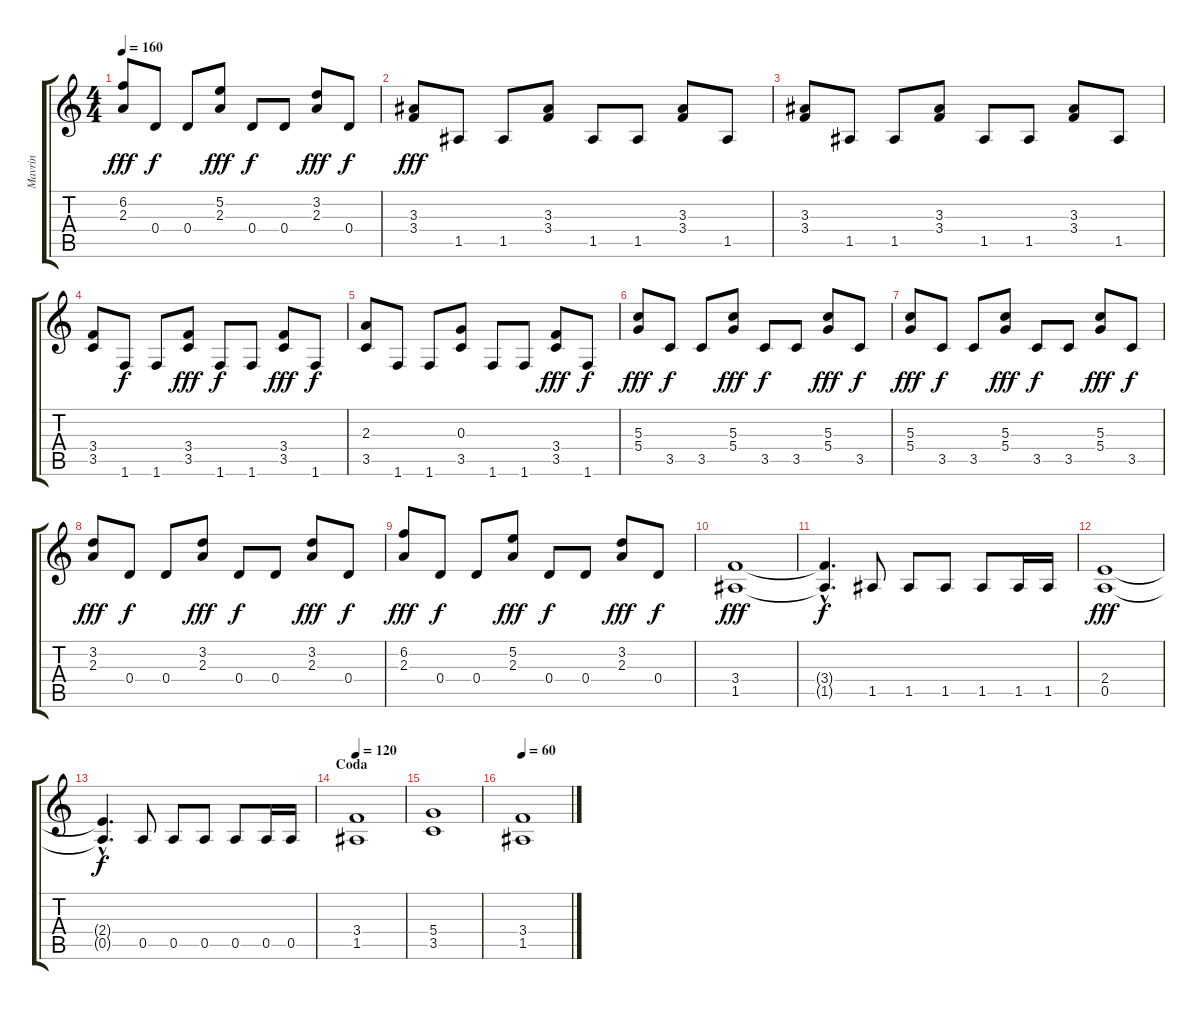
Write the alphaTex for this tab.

\track ("Mavrin" "Mavrin") {instrument overdrivenguitar}
\staff {score tabs}
\tuning (E4 B3 G3 D3 A2 E2) {hide}
\ts (4 4)
\tempo 160
\clef g2
\ks c
(6.2 2.3).8{dy fff} 0.4.8{dy f} 0.4.8 (5.2 2.3).8{dy fff} 0.4.8{dy f} 0.4.8 (3.2 2.3).8{dy fff} 0.4.8{dy f} |
(3.3 3.4).8{dy fff} 1.5.8 1.5.8 (3.3 3.4).8 1.5.8 1.5.8 (3.3 3.4).8 1.5.8 |
(3.3 3.4).8 1.5.8 1.5.8 (3.3 3.4).8 1.5.8 1.5.8 (3.3 3.4).8 1.5.8 |
(3.4 3.5).8 1.6.8{dy f} 1.6.8 (3.4 3.5).8{dy fff} 1.6.8{dy f} 1.6.8 (3.4 3.5).8{dy fff} 1.6.8{dy f} |
(2.3 3.5).8 1.6.8 1.6.8 (0.3 3.5).8 1.6.8 1.6.8 (3.4 3.5).8{dy fff} 1.6.8{dy f} |
(5.3 5.4).8{dy fff} 3.5.8{dy f} 3.5.8 (5.3 5.4).8{dy fff} 3.5.8{dy f} 3.5.8 (5.3 5.4).8{dy fff} 3.5.8{dy f} |
(5.3 5.4).8{dy fff} 3.5.8{dy f} 3.5.8 (5.3 5.4).8{dy fff} 3.5.8{dy f} 3.5.8 (5.3 5.4).8{dy fff} 3.5.8{dy f} |
(3.2 2.3).8{dy fff} 0.4.8{dy f} 0.4.8 (3.2 2.3).8{dy fff} 0.4.8{dy f} 0.4.8 (3.2 2.3).8{dy fff} 0.4.8{dy f} |
(6.2 2.3).8{dy fff} 0.4.8{dy f} 0.4.8 (5.2 2.3).8{dy fff} 0.4.8{dy f} 0.4.8 (3.2 2.3).8{dy fff} 0.4.8{dy f} |
(3.4 1.5).1{dy fff} |
(3.4{hac t} 1.5{hac t}).4{d dy f} 1.5.8 1.5.8 1.5.8 1.5.8 1.5.16 1.5.16 |
(2.4 0.5).1{dy fff} |
(2.4{hac t} 0.5{hac t}).4{d dy f} 0.5.8 0.5.8 0.5.8 0.5.8 0.5.16 0.5.16 |
\section ("" "Coda")
\tempo 120
(3.4 1.5).1 |
(5.4 3.5).1 |
\tempo 60
(3.4 1.5).1
